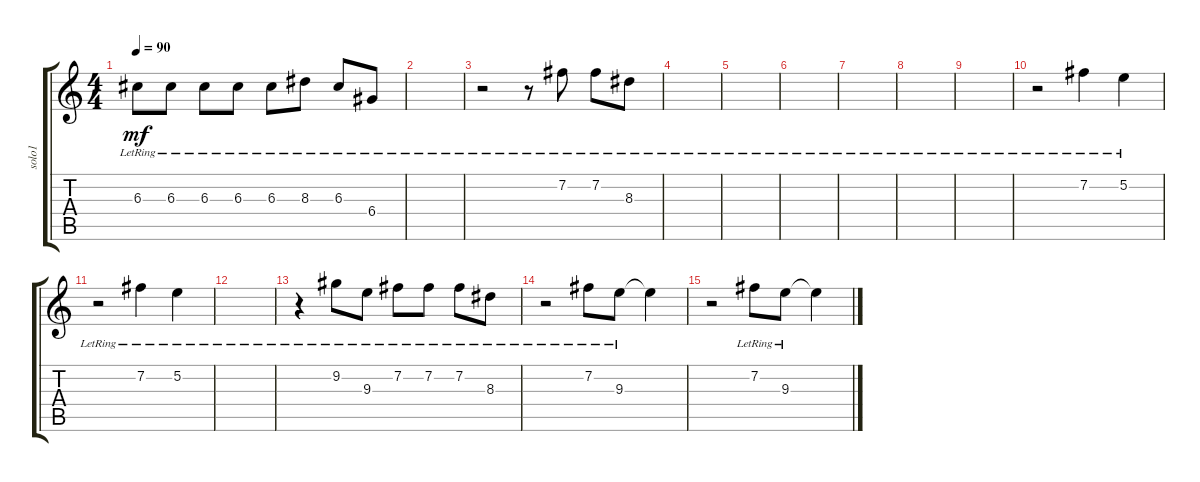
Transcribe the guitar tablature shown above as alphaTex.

\track ("solo1" "solo1") {instrument acousticguitarsteel}
\staff {score tabs}
\tuning (E4 B3 G3 D3 A2 E2) {hide}
\ts (4 4)
\tempo 90
\clef g2
\ks c
6.3{lr}.8{dy mf} 6.3{lr}.8 6.3{lr}.8 6.3{lr}.8 6.3{lr}.8 8.3{lr}.8 6.3{lr}.8 6.4{lr}.8 |
|
r.2 r.8 7.2{lr}.8 7.2{lr}.8 8.3{lr}.8 |
|
|
|
|
|
|
r.2 7.2{lr}.4 5.2{lr}.4 |
r.2 7.2{lr}.4 5.2{lr}.4 |
|
r.4 9.2{lr}.8 9.3{lr}.8 7.2{lr}.8 7.2{lr}.8 7.2{lr}.8 8.3{lr}.8 |
r.2 7.2{lr}.8 9.3{lr}.8 9.3{t}.4 |
r.2 7.2{lr}.8 9.3{lr}.8 9.3{t}.4
